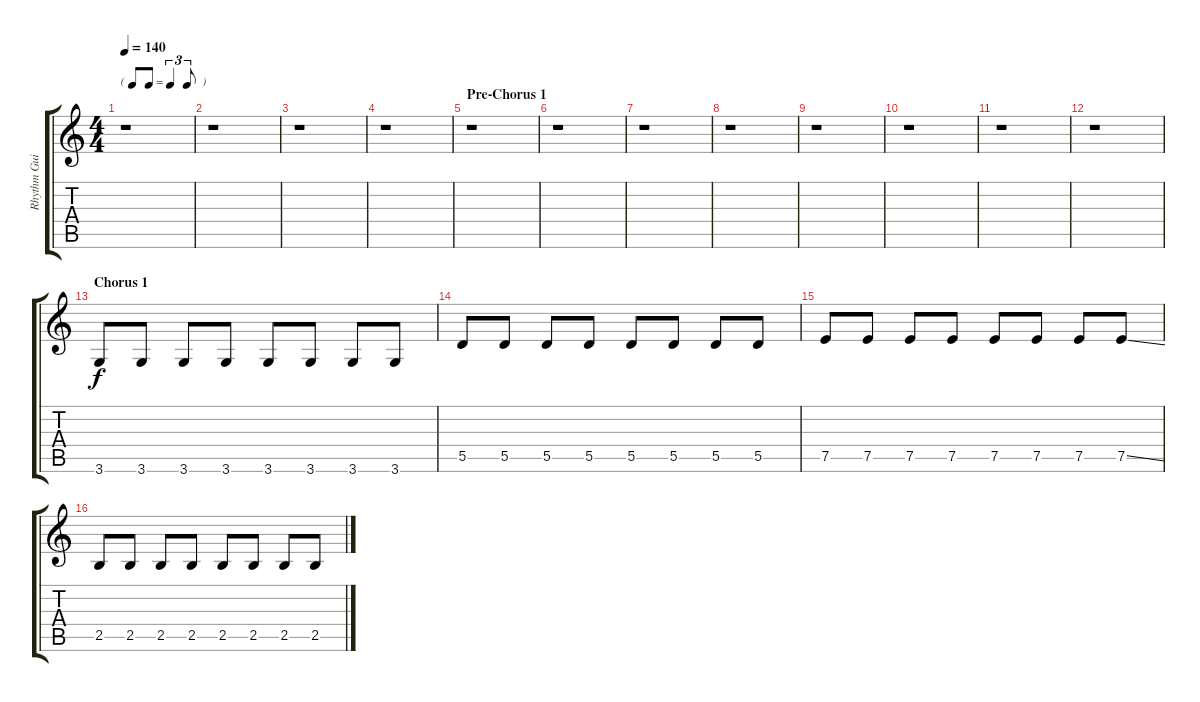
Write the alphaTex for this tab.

\track ("Rhythm Guitar I" "Rhythm Gui") {instrument overdrivenguitar}
\staff {score tabs}
\tuning (E4 B3 G3 D3 A2 E2) {hide}
\ts (4 4)
\tf triplet8th
\tempo 140
\clef g2
\ks c
r.1{dy f} |
r.1 |
r.1 |
r.1 |
\section ("" "Pre-Chorus 1")
r.1 |
r.1 |
r.1 |
r.1 |
r.1 |
r.1 |
r.1 |
r.1 |
\section ("" "Chorus 1")
3.6.8 3.6.8 3.6.8 3.6.8 3.6.8 3.6.8 3.6.8 3.6.8 |
5.5.8 5.5.8 5.5.8 5.5.8 5.5.8 5.5.8 5.5.8 5.5.8 |
7.5.8 7.5.8 7.5.8 7.5.8 7.5.8 7.5.8 7.5.8 7.5{ss}.8 |
2.5.8 2.5.8 2.5.8 2.5.8 2.5.8 2.5.8 2.5.8 2.5.8
